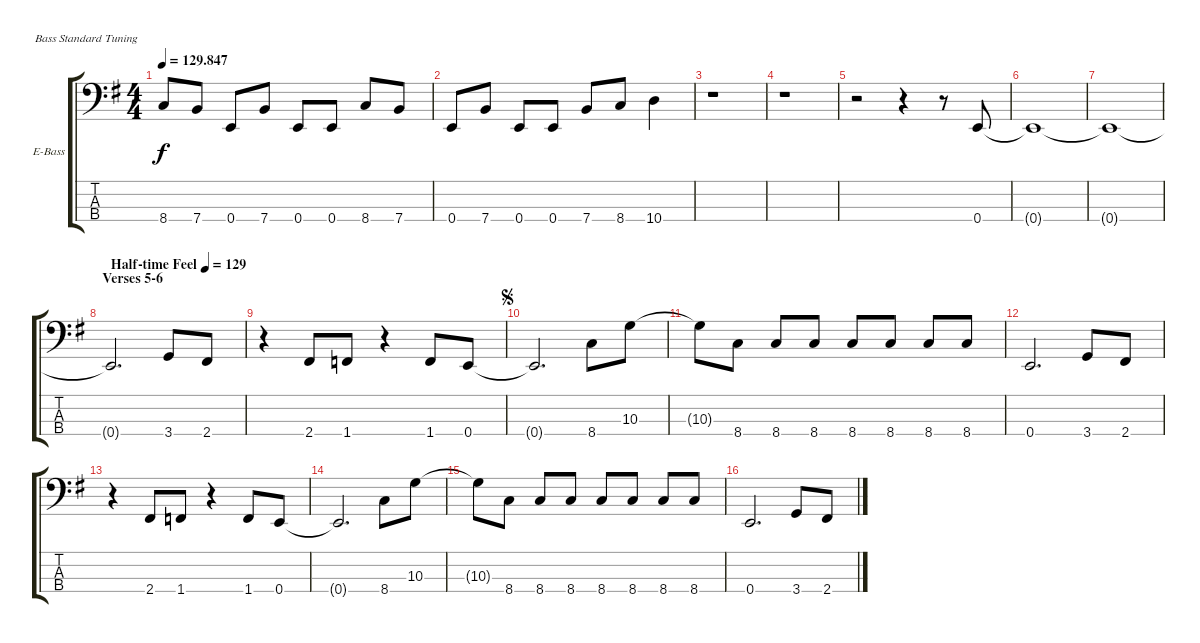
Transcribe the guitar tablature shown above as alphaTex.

\defaultSystemsLayout 4
\bracketExtendMode groupsimilarinstruments
\firstSystemTrackNameOrientation horizontal
\otherSystemsTrackNameOrientation horizontal
\track ("David Elleffson" "E-Bass") {instrument electricbassfinger}
\staff {score tabs}
\tuning (G2 D2 A1 E1)
\ts (4 4)
\tempo
129.847
\accidentals auto
\clef f4
\ottava regular
\simile none
\scale
0.333333
\ks g
8.4.8{dy f} 7.4.8 0.4.8 7.4.8 0.4.8 0.4.8 8.4.8 7.4.8 |
\scale
0.333333 0.4.8 7.4.8 0.4.8 0.4.8 7.4.8 8.4.8 10.4.4 |
\scale
0.333333 r.1 |
\scale
0.333333 r.1 |
\scale
0.333333 r.2 r.4 r.8 0.4.8 |
\scale
0.333333 0.4{t}.1 |
\scale
0.333333 0.4{t}.1 |
\section ("" "Verses 5-6")
\tempo (129 "Half-time Feel")
\scale
0.333333 0.4{t}.2{d} 3.4.8 2.4.8 |
\scale
0.333333 r.4 2.4.8 1.4.8 r.4 1.4.8 0.4.8 |
\jump segno
\scale
0.333333 0.4{t}.2{d} 8.4.8 10.3.8 |
\scale
0.333333 10.3{t}.8 8.4.8 8.4.8 8.4.8 8.4.8 8.4.8 8.4.8 8.4.8 |
\scale
0.333333 0.4.2{d} 3.4.8 2.4.8 |
\scale
0.333333 r.4 2.4.8 1.4.8 r.4 1.4.8 0.4.8 |
\scale
0.333333 0.4{t}.2{d} 8.4.8 10.3.8 |
\scale
0.333333 10.3{t}.8 8.4.8 8.4.8 8.4.8 8.4.8 8.4.8 8.4.8 8.4.8 |
\scale
0.333333 0.4.2{d} 3.4.8 2.4.8
